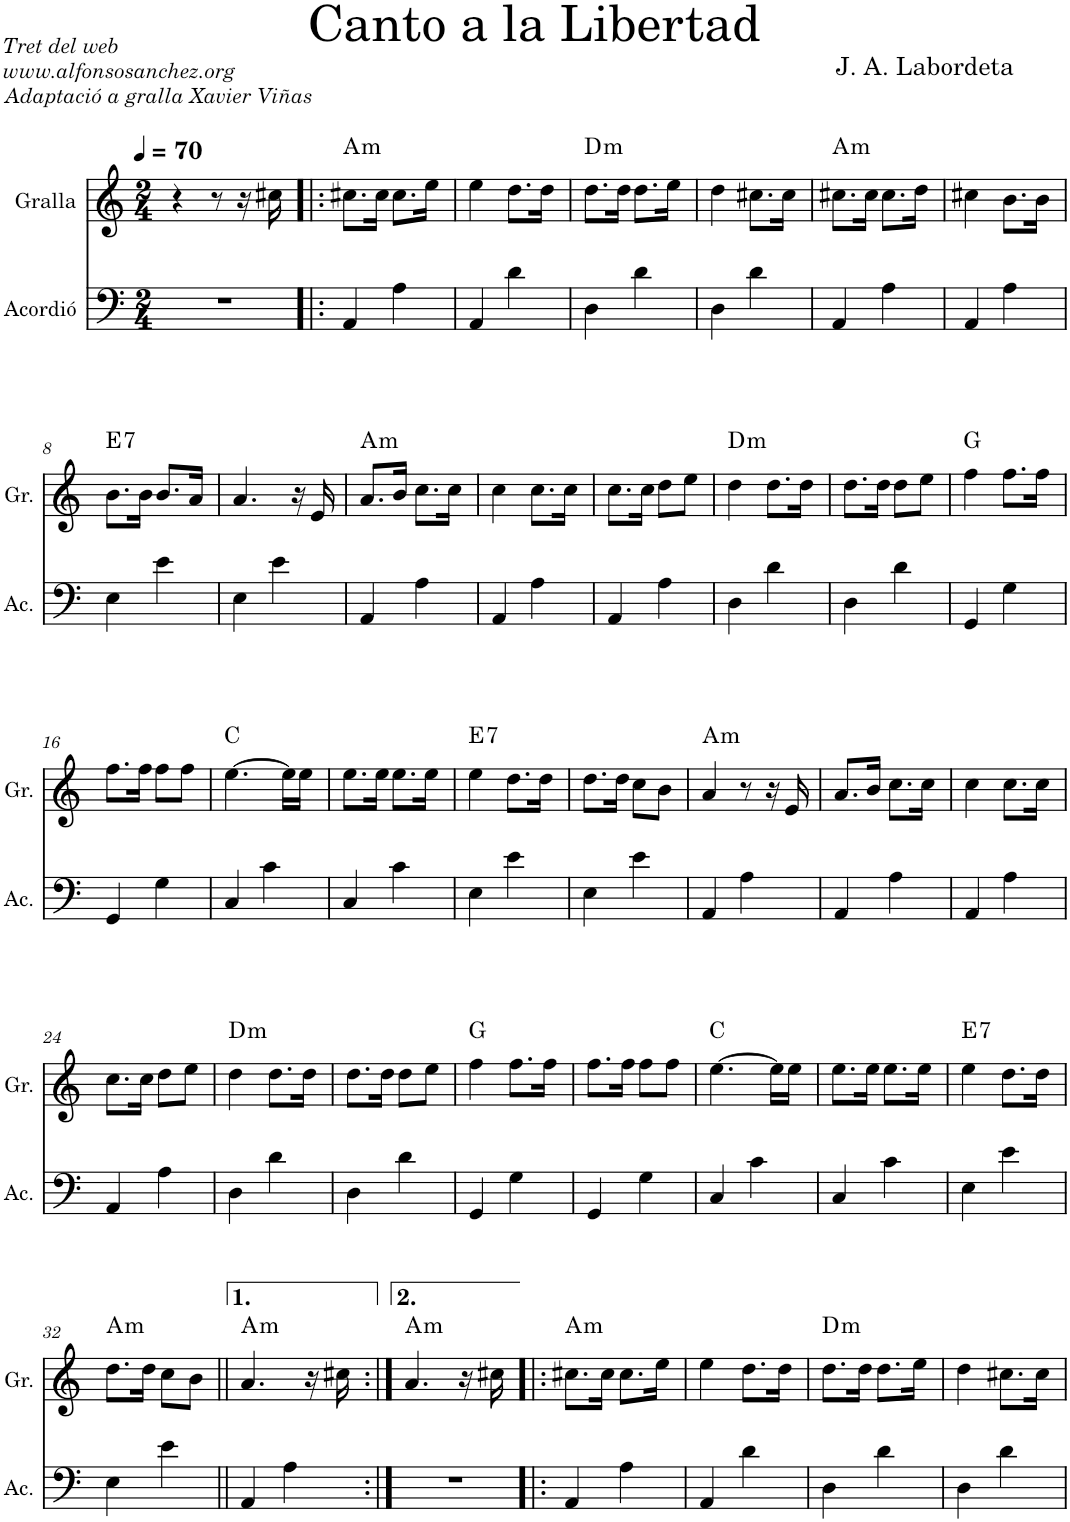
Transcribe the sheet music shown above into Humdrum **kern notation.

**kern	**kern	**harte
*part2	*part1	*part1
*staff2	*staff1	*
*I"Acordió	*I"Gralla	*
*I'Ac.	*I'Gr.	*
*clefF4	*clefG2	*
*k[]	*k[]	*
*M2/4	*M2/4	*
*MM70	*MM70	*
=1	=1	=1
2r	4r	.
.	8r	.
.	16r	.
.	16cc#X\	.
=2!|:	=2!|:	=2!|:
!	!	!LO:H:kt=m
4AA/	8.cc#X\L	A:min
.	16cc#\Jk	.
4A\	8.cc#\L	.
.	16ee\Jk	.
=3	=3	=3
4AA/	4ee\	.
4d\	8.dd\L	.
.	16dd\Jk	.
=4	=4	=4
!	!	!LO:H:kt=m
4D\	8.dd\L	D:min
.	16dd\Jk	.
4d\	8.dd\L	.
.	16ee\Jk	.
=5	=5	=5
4D\	4dd\	.
4d\	8.cc#X\L	.
.	16cc#\Jk	.
=6	=6	=6
!	!	!LO:H:kt=m
4AA/	8.cc#X\L	A:min
.	16cc#\Jk	.
4A\	8.cc#\L	.
.	16dd\Jk	.
=7	=7	=7
4AA/	4cc#X\	.
4A\	8.b\L	.
.	16b\Jk	.
!!LO:LB:g=z
=8	=8	=8
!	!	!LO:H:kt=7
4E\	8.b\L	E:7
.	16b\Jk	.
4e\	8.b/L	.
.	16a/Jk	.
=9	=9	=9
4E\	4.a/	.
4e\	.	.
.	16r	.
.	16e/	.
=10	=10	=10
!	!	!LO:H:kt=m
4AA/	8.a/L	A:min
.	16b/Jk	.
4A\	8.cc\L	.
.	16cc\Jk	.
=11	=11	=11
4AA/	4cc\	.
4A\	8.cc\L	.
.	16cc\Jk	.
=12	=12	=12
4AA/	8.cc\L	.
.	16cc\Jk	.
4A\	8dd\L	.
.	8ee\J	.
=13	=13	=13
!	!	!LO:H:kt=m
4D\	4dd\	D:min
4d\	8.dd\L	.
.	16dd\Jk	.
=14	=14	=14
4D\	8.dd\L	.
.	16dd\Jk	.
4d\	8dd\L	.
.	8ee\J	.
=15	=15	=15
4GG/	4ff\	G:maj
4G\	8.ff\L	.
.	16ff\Jk	.
!!LO:LB:g=z
=16	=16	=16
4GG/	8.ff\L	.
.	16ff\Jk	.
4G\	8ff\L	.
.	8ff\J	.
=17	=17	=17
4C/	[4.ee\	C:maj
4c\	.	.
.	16ee\LL]	.
.	16ee\JJ	.
=18	=18	=18
4C/	8.ee\L	.
.	16ee\Jk	.
4c\	8.ee\L	.
.	16ee\Jk	.
=19	=19	=19
!	!	!LO:H:kt=7
4E\	4ee\	E:7
4e\	8.dd\L	.
.	16dd\Jk	.
=20	=20	=20
4E\	8.dd\L	.
.	16dd\Jk	.
4e\	8cc\L	.
.	8b\J	.
=21	=21	=21
!	!	!LO:H:kt=m
4AA/	4a/	A:min
4A\	8r	.
.	16r	.
.	16e/	.
=22	=22	=22
4AA/	8.a/L	.
.	16b/Jk	.
4A\	8.cc\L	.
.	16cc\Jk	.
=23	=23	=23
4AA/	4cc\	.
4A\	8.cc\L	.
.	16cc\Jk	.
!!LO:LB:g=z
=24	=24	=24
4AA/	8.cc\L	.
.	16cc\Jk	.
4A\	8dd\L	.
.	8ee\J	.
=25	=25	=25
!	!	!LO:H:kt=m
4D\	4dd\	D:min
4d\	8.dd\L	.
.	16dd\Jk	.
=26	=26	=26
4D\	8.dd\L	.
.	16dd\Jk	.
4d\	8dd\L	.
.	8ee\J	.
=27	=27	=27
4GG/	4ff\	G:maj
4G\	8.ff\L	.
.	16ff\Jk	.
=28	=28	=28
4GG/	8.ff\L	.
.	16ff\Jk	.
4G\	8ff\L	.
.	8ff\J	.
=29	=29	=29
4C/	[4.ee\	C:maj
4c\	.	.
.	16ee\LL]	.
.	16ee\JJ	.
=30	=30	=30
4C/	8.ee\L	.
.	16ee\Jk	.
4c\	8.ee\L	.
.	16ee\Jk	.
=31	=31	=31
!	!	!LO:H:kt=7
4E\	4ee\	E:7
4e\	8.dd\L	.
.	16dd\Jk	.
!!LO:LB:g=z
=32	=32	=32
!	!	!LO:H:kt=m
4E\	8.dd\L	A:min
.	16dd\Jk	.
4e\	8cc\L	.
.	8b\J	.
=33||	=33||	=33||
!	!	!LO:H:kt=m
4AA/	4.a/	A:min
4A\	.	.
.	16r	.
.	16cc#X\	.
=34:|!	=34:|!	=34:|!
!	!	!LO:H:kt=m
2r	4.a/	A:min
.	16r	.
.	16cc#X\	.
=35!|:	=35!|:	=35!|:
!	!	!LO:H:kt=m
4AA/	8.cc#X\L	A:min
.	16cc#\Jk	.
4A\	8.cc#\L	.
.	16ee\Jk	.
=36	=36	=36
4AA/	4ee\	.
4d\	8.dd\L	.
.	16dd\Jk	.
=37	=37	=37
!	!	!LO:H:kt=m
4D\	8.dd\L	D:min
.	16dd\Jk	.
4d\	8.dd\L	.
.	16ee\Jk	.
=38	=38	=38
4D\	4dd\	.
4d\	8.cc#X\L	.
.	16cc#\Jk	.
=	=	=
*-	*-	*-
